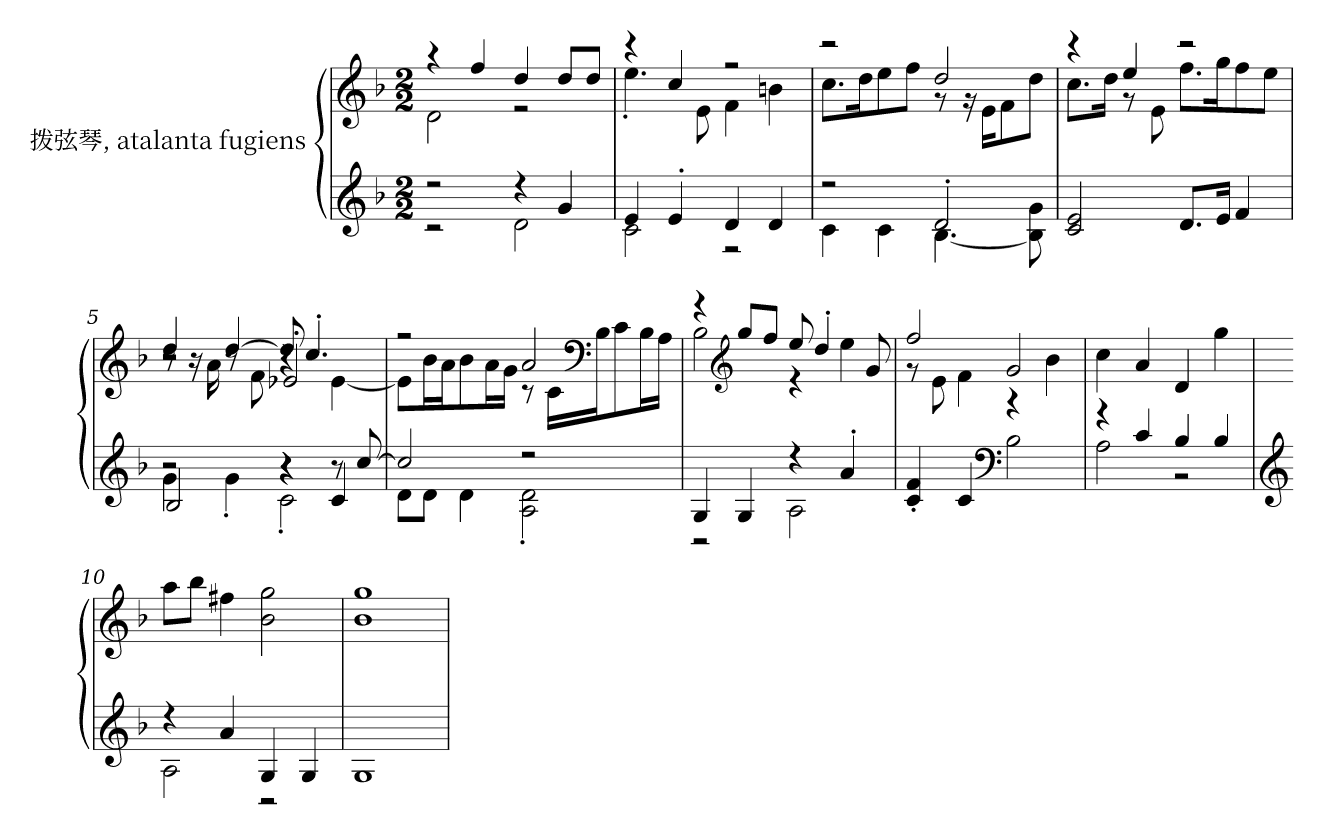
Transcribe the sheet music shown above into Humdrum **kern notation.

**kern	**kern
*part1	*part1
*staff2	*staff1
*I"拨弦琴, atalanta fugiens	*
*clefG2	*clefG2
*k[b-]	*k[b-]
*M2/2	*M2/2
*MM75	*MM75
=1	=1
*^	*^
2r	2r	4r	2d\
.	.	4ff/	.
4r	2d\	4dd/	2r
4g/	.	8dd/L	.
.	.	8dd/J	.
=2	=2	=2	=2
4e/	2c\	4r	4.ee'\
4e'/	.	4cc/	.
.	.	.	8e\
4d/	2r	2r	4f\
4d/	.	.	4bn\
=3	=3	=3	=3
2r	4c\	2r	8.cc\L
.	.	.	16dd\K
.	4c\	.	8ee\
.	.	.	8ff\J
2d'/	[4.B-\	2dd/	8r
.	.	.	16r
.	.	.	16e\KL
.	.	.	8f\
.	8B-\] 8g\	.	8dd\J
*v	*v	*	*
=4	=4	=4
2c/ 2e/	4r	8.cc\L
.	.	16dd\Jk
.	4ee/	8r
.	.	8e\
8.d/L	2r	8.ff\L
16e/Jk	.	16gg\K
4f/	.	8ff\
.	.	8ee\J
!!LO:LB:g=z
=5	=5	=5
*^	*	*^
*	*^	*	*	*
2r	4g\	2B-/	4dd/	8r	2r
.	.	.	.	16r	.
.	.	.	.	16a\	.
.	4g'\	.	[4dd/	8r	.
.	.	.	.	8f\	.
4r	2c'\	4r	8dd/]	4r	2e-X'/
.	.	.	4.cc'/	.	.
8r	.	4c/	.	[4e-\	.
[8cc/	.	.	.	.	.
*	*v	*v	*	*	*
*	*	*	*v	*v
=6	=6	=6	=6
2cc/]	8d\L	2r	8e-\L]
.	8d\J	.	16b-\L
.	.	.	16a\J
.	4d\	.	8b-\
.	.	.	16a\L
.	.	.	16g\JJ
2r	2A\' 2d\'	2a/	8r
.	.	.	16c\LL
*	*	*clefF4	*
.	.	.	16B-\J
.	.	.	8c\
.	.	.	16B-\L
.	.	.	16A\JJ
=7	=7	=7	=7
4G/	2r	4r	2B-\
*	*	*clefG2	*
4G/	.	8gg/L	.
.	.	8ff/J	.
4r	2A\	8ee/	4r
.	.	4dd'/	.
4a'/	.	.	4ee\
.	.	8g/	.
*v	*v	*	*
=8	=8	=8
4c/' 4f/'	2ff/	8r
.	.	8e\
4c/	.	4f\
*clefF4	*	*
2B-\	2g/	4r
.	.	4b-\
*	*v	*v
!!LO:LB:g=z
=9	=9
*^	*
4r	2A\	4cc\
4c/	.	4a/
4B-/	2r	4d/
4B-/	.	4gg\
=10	=10	=10
*clefG2	*	*
4r	2A\	8aa\L
.	.	8bb-\J
4a/	.	4ff#X\
4G/	2r	2b-\ 2gg\
4G/	.	.
*v	*v	*
=11	=11
1G	1b- 1gg
=	=
*-	*-
